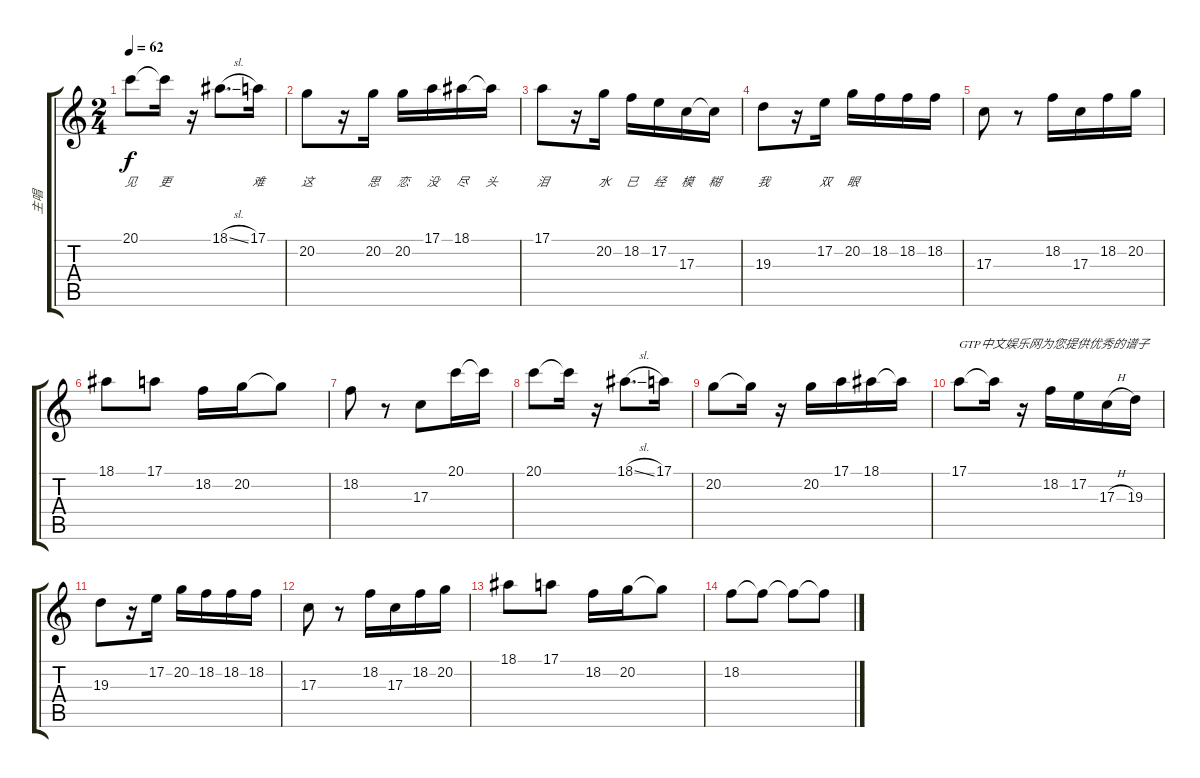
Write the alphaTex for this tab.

\track ("主唱" "主唱") {instrument electricgrandpiano}
\staff {score tabs}
\tuning (E4 B3 G3 D3 A2 E2) {hide}
\ts (2 4)
\tempo 62
\clef g2
\ks c
20.1.8{lyrics (0 "见") lyrics (1 "") lyrics (2 "") lyrics (3 "") lyrics (4 "") dy f} 20.1{t}.16{lyrics (0 "更") lyrics (1 "") lyrics (2 "") lyrics (3 "") lyrics (4 "")} r.16 18.1{sl}.8{d lyrics (0 "") lyrics (1 "") lyrics (2 "") lyrics (3 "") lyrics (4 "")} 17.1.16{lyrics (0 "难") lyrics (1 "") lyrics (2 "") lyrics (3 "") lyrics (4 "")} |
20.2.8{lyrics (0 "这") lyrics (1 "") lyrics (2 "") lyrics (3 "") lyrics (4 "")} r.16 20.2.16{lyrics (0 "思") lyrics (1 "") lyrics (2 "") lyrics (3 "") lyrics (4 "")} 20.2.16{lyrics (0 "恋") lyrics (1 "") lyrics (2 "") lyrics (3 "") lyrics (4 "")} 17.1.16{lyrics (0 "没") lyrics (1 "") lyrics (2 "") lyrics (3 "") lyrics (4 "")} 18.1.16{lyrics (0 "尽") lyrics (1 "") lyrics (2 "") lyrics (3 "") lyrics (4 "")} 18.1{t}.16{lyrics (0 "头 ") lyrics (1 "") lyrics (2 "") lyrics (3 "") lyrics (4 "")} |
17.1.8{lyrics (0 "泪") lyrics (1 "") lyrics (2 "") lyrics (3 "") lyrics (4 "")} r.16 20.2.16{lyrics (0 "水") lyrics (1 "") lyrics (2 "") lyrics (3 "") lyrics (4 "")} 18.2.16{lyrics (0 "已") lyrics (1 "") lyrics (2 "") lyrics (3 "") lyrics (4 "")} 17.2.16{lyrics (0 "经") lyrics (1 "") lyrics (2 "") lyrics (3 "") lyrics (4 "")} 17.3.16{lyrics (0 "模") lyrics (1 "") lyrics (2 "") lyrics (3 "") lyrics (4 "")} 17.3{t}.16{lyrics (0 "糊") lyrics (1 "") lyrics (2 "") lyrics (3 "") lyrics (4 "")} |
19.3.8{lyrics (0 "我") lyrics (1 "") lyrics (2 "") lyrics (3 "") lyrics (4 "")} r.16 17.2.16{lyrics (0 "双") lyrics (1 "") lyrics (2 "") lyrics (3 "") lyrics (4 "")} 20.2.16{lyrics (0 "眼") lyrics (1 "") lyrics (2 "") lyrics (3 "") lyrics (4 "")} 18.2.16 18.2.16 18.2.16 |
17.3.8 r.8 18.2.16 17.3.16 18.2.16 20.2.16 |
18.1.8 17.1.8 18.2.16 20.2.16 20.2{t}.8 |
18.2.8 r.8 17.3.8 20.1.16 20.1{t}.16 |
20.1.8 20.1{t}.16 r.16 18.1{sl}.8{d} 17.1.16 |
20.2.8 20.2{t}.16 r.16 20.2.16 17.1.16 18.1.16 18.1{t}.16 |
17.1.8{txt "GTP中文娱乐网为您提供优秀的谱子"} 17.1{t}.16 r.16 18.2.16 17.2.16 17.3{h}.16 19.3.16 |
19.3.8 r.16 17.2.16 20.2.16 18.2.16 18.2.16 18.2.16 |
17.3.8 r.8 18.2.16 17.3.16 18.2.16 20.2.16 |
18.1.8{txt " "} 17.1.8 18.2.16 20.2.16 20.2{t}.8 |
18.2.8 18.2{t}.8 18.2{t}.8 18.2{t}.8
